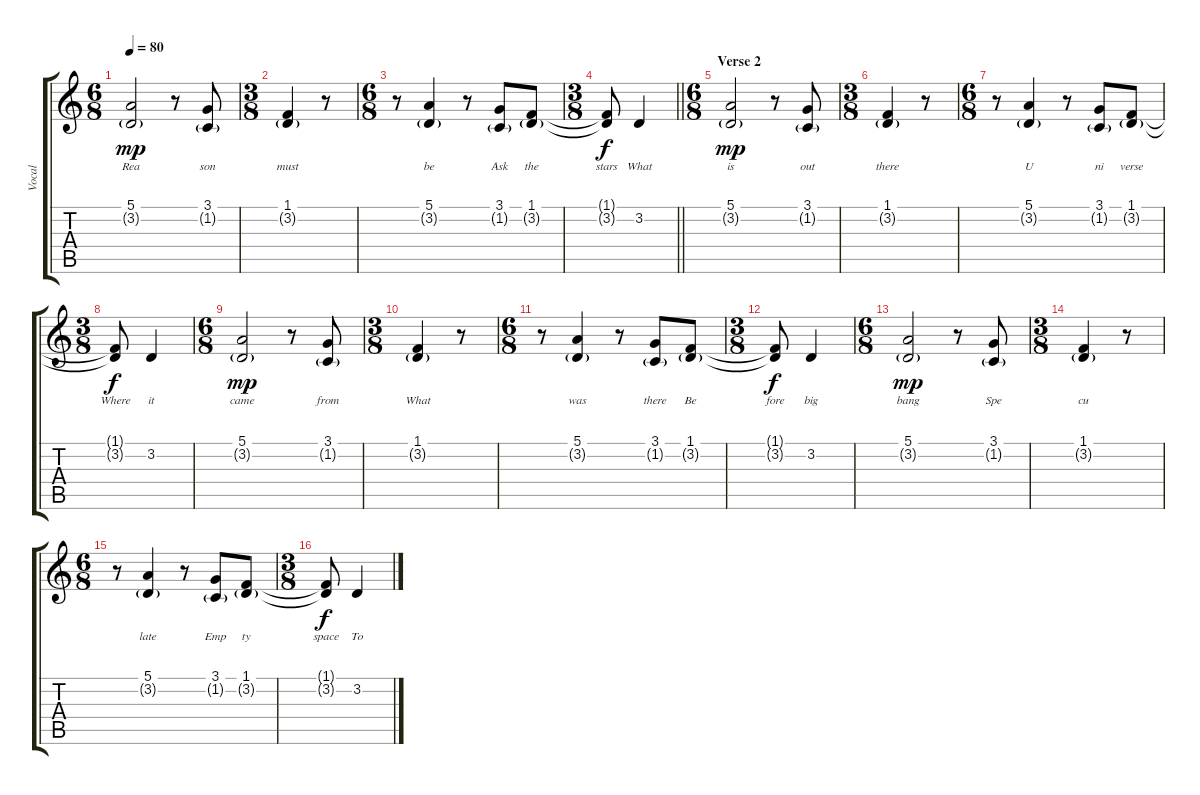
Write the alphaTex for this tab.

\track ("Vocal" "Vocal") {instrument acousticgrandpiano}
\staff {score tabs}
\tuning (E4 B3 G3 D3 A2 E2) {hide}
\ts (6 8)
\tempo 80
\clef g2
\ks c
(5.1 3.2{g}).2{lyrics (0 "Rea") lyrics (1 "") lyrics (2 "") lyrics (3 "") lyrics (4 "") dy mp} r.8 (3.1 1.2{g}).8{lyrics (0 "son") lyrics (1 "") lyrics (2 "") lyrics (3 "") lyrics (4 "")} |
\ts (3 8)
(1.1 3.2{g}).4{lyrics (0 "must") lyrics (1 "") lyrics (2 "") lyrics (3 "") lyrics (4 "")} r.8 |
\ts (6 8)
r.8 (5.1 3.2{g}).4{lyrics (0 "be") lyrics (1 "") lyrics (2 "") lyrics (3 "") lyrics (4 "")} r.8 (3.1 1.2{g}).8{lyrics (0 "Ask") lyrics (1 "") lyrics (2 "") lyrics (3 "") lyrics (4 "")} (1.1 3.2{g}).8{lyrics (0 "the") lyrics (1 "") lyrics (2 "") lyrics (3 "") lyrics (4 "")} |
\ts (3 8)
\barLineRight lightlight
(1.1{t} 3.2{t}).8{lyrics (0 "stars") lyrics (1 "") lyrics (2 "") lyrics (3 "") lyrics (4 "") dy f} 3.2.4{lyrics (0 "What") lyrics (1 "") lyrics (2 "") lyrics (3 "") lyrics (4 "")} |
\ts (6 8)
\section ("" "Verse 2")
(5.1 3.2{g}).2{lyrics (0 "is") lyrics (1 "") lyrics (2 "") lyrics (3 "") lyrics (4 "") dy mp} r.8 (3.1 1.2{g}).8{lyrics (0 "out") lyrics (1 "") lyrics (2 "") lyrics (3 "") lyrics (4 "")} |
\ts (3 8)
(1.1 3.2{g}).4{lyrics (0 "there") lyrics (1 "") lyrics (2 "") lyrics (3 "") lyrics (4 "")} r.8 |
\ts (6 8)
r.8 (5.1 3.2{g}).4{lyrics (0 "U") lyrics (1 "") lyrics (2 "") lyrics (3 "") lyrics (4 "")} r.8 (3.1 1.2{g}).8{lyrics (0 "ni") lyrics (1 "") lyrics (2 "") lyrics (3 "") lyrics (4 "")} (1.1 3.2{g}).8{lyrics (0 "verse") lyrics (1 "") lyrics (2 "") lyrics (3 "") lyrics (4 "")} |
\ts (3 8)
(1.1{t} 3.2{t}).8{lyrics (0 "Where") lyrics (1 "") lyrics (2 "") lyrics (3 "") lyrics (4 "") dy f} 3.2.4{lyrics (0 "it") lyrics (1 "") lyrics (2 "") lyrics (3 "") lyrics (4 "")} |
\ts (6 8)
(5.1 3.2{g}).2{lyrics (0 "came") lyrics (1 "") lyrics (2 "") lyrics (3 "") lyrics (4 "") dy mp} r.8 (3.1 1.2{g}).8{lyrics (0 "from") lyrics (1 "") lyrics (2 "") lyrics (3 "") lyrics (4 "")} |
\ts (3 8)
(1.1 3.2{g}).4{lyrics (0 "What") lyrics (1 "") lyrics (2 "") lyrics (3 "") lyrics (4 "")} r.8 |
\ts (6 8)
r.8 (5.1 3.2{g}).4{lyrics (0 "was") lyrics (1 "") lyrics (2 "") lyrics (3 "") lyrics (4 "")} r.8 (3.1 1.2{g}).8{lyrics (0 "there") lyrics (1 "") lyrics (2 "") lyrics (3 "") lyrics (4 "")} (1.1 3.2{g}).8{lyrics (0 "Be") lyrics (1 "") lyrics (2 "") lyrics (3 "") lyrics (4 "")} |
\ts (3 8)
(1.1{t} 3.2{t}).8{lyrics (0 "fore") lyrics (1 "") lyrics (2 "") lyrics (3 "") lyrics (4 "") dy f} 3.2.4{lyrics (0 "big") lyrics (1 "") lyrics (2 "") lyrics (3 "") lyrics (4 "")} |
\ts (6 8)
(5.1 3.2{g}).2{lyrics (0 "bang") lyrics (1 "") lyrics (2 "") lyrics (3 "") lyrics (4 "") dy mp} r.8 (3.1 1.2{g}).8{lyrics (0 "Spe") lyrics (1 "") lyrics (2 "") lyrics (3 "") lyrics (4 "")} |
\ts (3 8)
(1.1 3.2{g}).4{lyrics (0 "cu") lyrics (1 "") lyrics (2 "") lyrics (3 "") lyrics (4 "")} r.8 |
\ts (6 8)
r.8 (5.1 3.2{g}).4{lyrics (0 "late") lyrics (1 "") lyrics (2 "") lyrics (3 "") lyrics (4 "")} r.8 (3.1 1.2{g}).8{lyrics (0 "Emp") lyrics (1 "") lyrics (2 "") lyrics (3 "") lyrics (4 "")} (1.1 3.2{g}).8{lyrics (0 "ty") lyrics (1 "") lyrics (2 "") lyrics (3 "") lyrics (4 "")} |
\ts (3 8)
(1.1{t} 3.2{t}).8{lyrics (0 "space") lyrics (1 "") lyrics (2 "") lyrics (3 "") lyrics (4 "") dy f} 3.2.4{lyrics (0 "To") lyrics (1 "") lyrics (2 "") lyrics (3 "") lyrics (4 "")}
